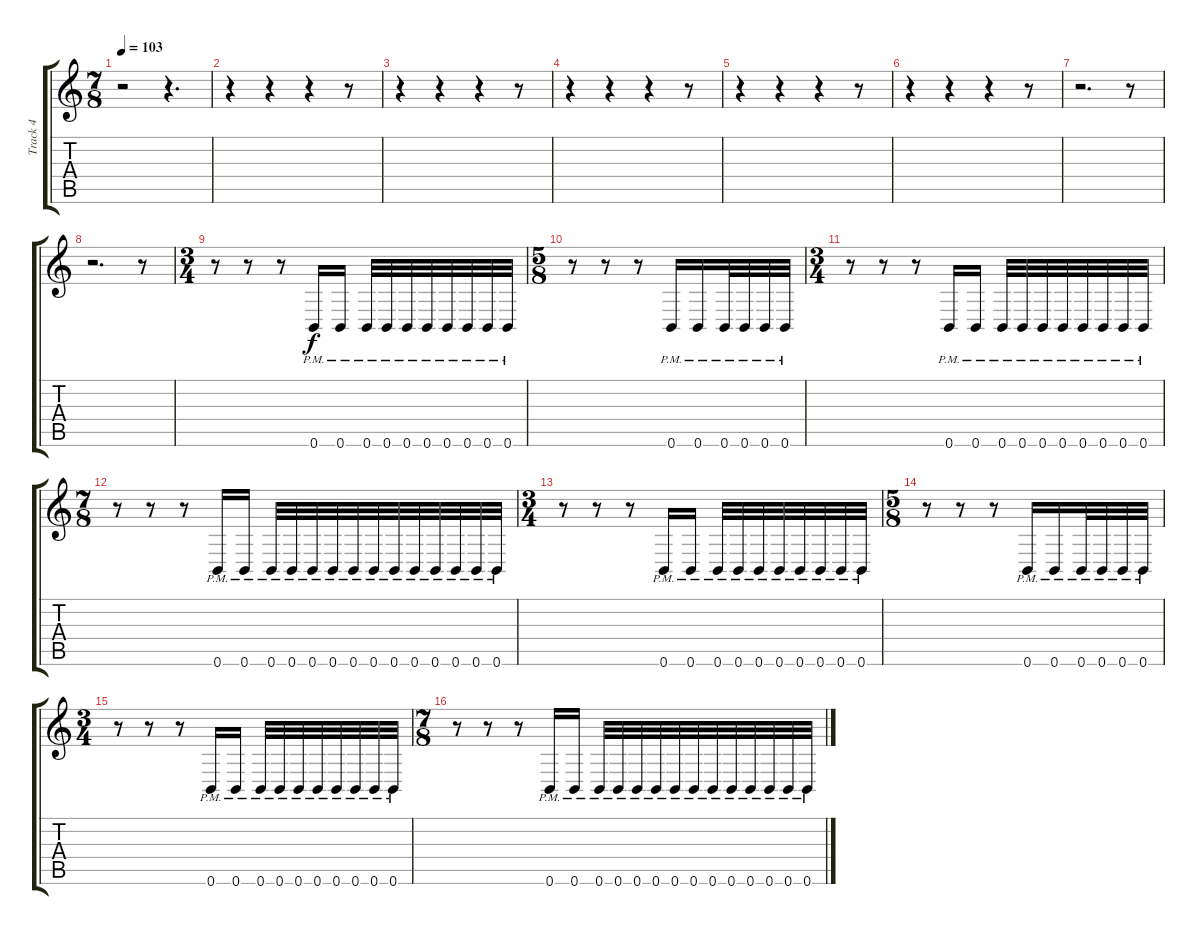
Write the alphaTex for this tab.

\track ("Track 4" "Track 4") {instrument overdrivenguitar}
\staff {score tabs}
\tuning (Db4 Ab3 E3 B2 Gb2 B1) {hide}
\ts (7 8)
\tempo 103
\clef g2
\ks c
r.2{dy p} r.4{d} |
r.4 r.4 r.4 r.8 |
r.4 r.4 r.4 r.8 |
r.4 r.4 r.4 r.8 |
r.4 r.4 r.4 r.8 |
r.4 r.4 r.4 r.8 |
r.2{d} r.8 |
r.2{d} r.8 |
\ts (3 4)
r.8 r.8 r.8 0.6{pm}.16{dy f} 0.6{pm}.16 0.6{pm}.32 0.6{pm}.32 0.6{pm}.32 0.6{pm}.32 0.6{pm}.32 0.6{pm}.32 0.6{pm}.32 0.6{pm}.32 |
\ts (5 8)
r.8 r.8 r.8 0.6{pm}.16 0.6{pm}.16 0.6{pm}.32 0.6{pm}.32 0.6{pm}.32 0.6{pm}.32 |
\ts (3 4)
r.8 r.8 r.8 0.6{pm}.16 0.6{pm}.16 0.6{pm}.32 0.6{pm}.32 0.6{pm}.32 0.6{pm}.32 0.6{pm}.32 0.6{pm}.32 0.6{pm}.32 0.6{pm}.32 |
\ts (7 8)
r.8 r.8 r.8 0.6{pm}.16 0.6{pm}.16 0.6{pm}.32 0.6{pm}.32 0.6{pm}.32 0.6{pm}.32 0.6{pm}.32 0.6{pm}.32 0.6{pm}.32 0.6{pm}.32 0.6{pm}.32 0.6{pm}.32 0.6{pm}.32 0.6{pm}.32 |
\ts (3 4)
r.8 r.8 r.8 0.6{pm}.16 0.6{pm}.16 0.6{pm}.32 0.6{pm}.32 0.6{pm}.32 0.6{pm}.32 0.6{pm}.32 0.6{pm}.32 0.6{pm}.32 0.6{pm}.32 |
\ts (5 8)
r.8 r.8 r.8 0.6{pm}.16 0.6{pm}.16 0.6{pm}.32 0.6{pm}.32 0.6{pm}.32 0.6{pm}.32 |
\ts (3 4)
r.8 r.8 r.8 0.6{pm}.16 0.6{pm}.16 0.6{pm}.32 0.6{pm}.32 0.6{pm}.32 0.6{pm}.32 0.6{pm}.32 0.6{pm}.32 0.6{pm}.32 0.6{pm}.32 |
\ts (7 8)
r.8 r.8 r.8 0.6{pm}.16 0.6{pm}.16 0.6{pm}.32 0.6{pm}.32 0.6{pm}.32 0.6{pm}.32 0.6{pm}.32 0.6{pm}.32 0.6{pm}.32 0.6{pm}.32 0.6{pm}.32 0.6{pm}.32 0.6{pm}.32 0.6{pm}.32
